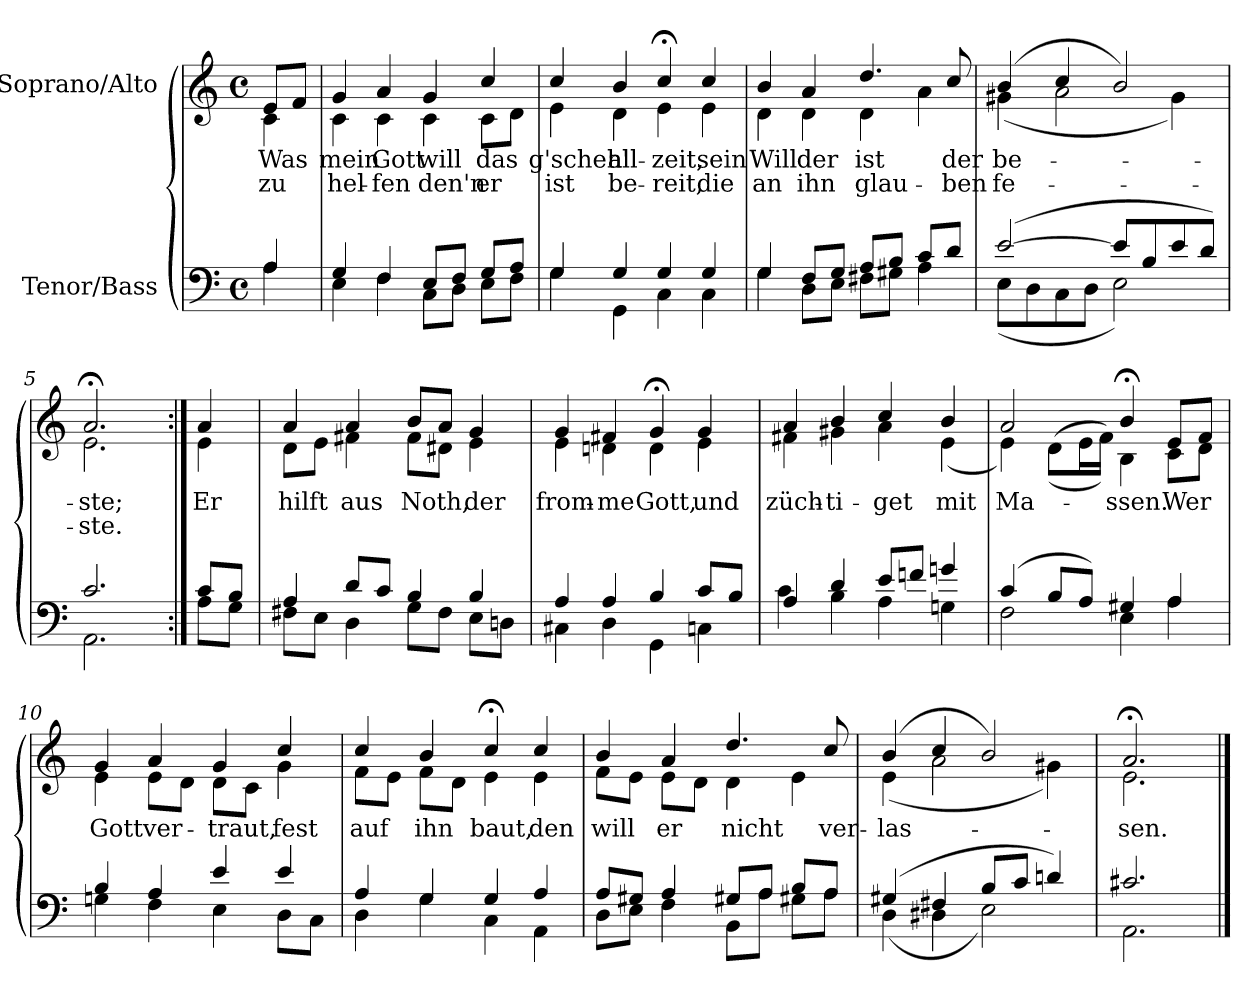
**kern	**kern	**text	**text
*part2	*part1	*part1	*part1
*staff2	*staff1	*staff1	*staff1
*I"Tenor/Bass	*I"Soprano/Alto	*	*
*clefF4	*clefG2	*	*
*k[]	*k[]	*	*
*M4/4	*M4/4	*	*
*met(c)	*met(c)	*	*
=	=	=	=
*^	*	*	*
!	!	!	!LO:LY:b	!LO:LY:b
*	*	*^	*	*
4A/	4A\	8e/L	4c\	Was	zu
.	.	8f/J	.	.	.
=1	=1	=1	=1	=1	=1
!	!	!	!	!LO:LY:b	!LO:LY:b
4G/	4E\	4g/	4c\	mein	hel-
!	!	!	!	!LO:LY:b	!LO:LY:b
4F/	4F\	4a/	4c\	Gott	-fen
!	!	!	!	!LO:LY:b	!LO:LY:b
8E/L	8C\L	4g/	4c\	will	den'n
8F/J	8D\J	.	.	.	.
!	!	!	!	!LO:LY:b	!LO:LY:b
8G/L	8E\L	4cc/	8c\L	das	er
8A/J	8F\J	.	8d\J	.	.
=2	=2	=2	=2	=2	=2
!	!	!	!	!LO:LY:b	!LO:LY:b
4G/	4G\	4cc/	4e\	g'scheh'	ist
!	!	!	!	!LO:LY:b	!LO:LY:b
4G/	4GG\	4b/	4d\	all-	be-
!	!	!	!	!LO:LY:b	!LO:LY:b
4G/	4C\	4cc;</	4e\	-zeit,	-reit,
!	!	!	!	!LO:LY:b	!LO:LY:b
4G/	4C\	4cc/	4e\	sein	die
=3	=3	=3	=3	=3	=3
!	!	!	!	!LO:LY:b	!LO:LY:b
4G/	4G\	4b/	4d\	Will	an
!	!	!	!	!LO:LY:b	!LO:LY:b
8F/L	8D\L	4a/	4d\	der	ihn
8G/J	8E\J	.	.	.	.
!	!	!	!	!LO:LY:b	!LO:LY:b
8A/L	8F#X\L	4.dd/	4d\	ist	glau-
8B/J	8G#X\J	.	.	.	.
8c/L	4A\	.	4a\	.	.
!	!	!	!	!LO:LY:b	!LO:LY:b
8d/J	.	8cc/	.	der	-ben
=4	=4	=4	=4	=4	=4
!	!	!	!	!LO:LY:b	!LO:LY:b
([2e/	(8E\L	(4b/	(4g#X\	be-	fe-
.	8D\	.	.	.	.
.	8C\	4cc/	2a\	.	.
.	8D\J	.	.	.	.
8e/L]	2E\)	2b/)	.	.	.
8B/	.	.	.	.	.
8e/	.	.	4g#\)	.	.
8d/J)	.	.	.	.	.
=5	=5	=5	=5	=5	=5
!	!	!	!	!LO:LY:b	!LO:LY:b
2.c/	2.AA\	2.a;</	2.e\	-ste;	-ste.
!!LO:LB:g=z	!!
=5X1:|!	=5X1:|!	=5X1:|!	=5X1:|!	=5X1:|!	=5X1:|!
!	!	!	!	!LO:LY:b	!
8c/L	8A\L	4a/	4e\	Er	.
8B/J	8G\J	.	.	.	.
=6	=6	=6	=6	=6	=6
!	!	!	!	!LO:LY:b	!
4A/	8F#X\L	4a/	8d\L	hilft	.
.	8E\J	.	8e\J	.	.
!	!	!	!	!LO:LY:b	!
8d/L	4D\	4a/	4f#X\	aus	.
8c/J	.	.	.	.	.
!	!	!	!	!LO:LY:b	!
4B/	8G\L	8b/L	8f#\L	Noth,	.
.	8F#\J	8a/J	8d#X\J	.	.
!	!	!	!	!LO:LY:b	!
4B/	8E\L	4g/	4e\	der	.
.	8Dn\J	.	.	.	.
=7	=7	=7	=7	=7	=7
!	!	!	!	!LO:LY:b	!
4A/	4C#X\	4g/	4e\	from-	.
!	!	!	!	!LO:LY:b	!
4A/	4D\	4f#X/	4dn\	-me	.
!	!	!	!	!LO:LY:b	!
4B/	4GG\	4g;</	4d\	Gott,	.
!	!	!	!	!LO:LY:b	!
8c/L	4Cn\	4g/	4e\	und	.
8B/J	.	.	.	.	.
=8	=8	=8	=8	=8	=8
!	!	!	!	!LO:LY:b	!
4A/	4c\	4a/	4f#X\	züch-	.
!	!	!	!	!LO:LY:b	!
4d/	4B\	4b/	4g#X\	-ti-	.
!	!	!	!	!LO:LY:b	!
8e/L	4A\	4cc/	4a\	-get	.
8fn/J	.	.	.	.	.
!	!	!	!	!LO:LY:b	!
4gn/	4Gn\	4b/	(4e\	mit	.
=9	=9	=9	=9	=9	=9
!	!	!	!	!LO:LY:b	!
(4c/	2F\	2a/	4e\)	Ma-	.
8B/L	.	.	((8d\L	.	.
8A/J)	.	.	16e\L	.	.
.	.	.	16f\JJ))	.	.
!	!	!	!	!LO:LY:b	!
4G#X/	4E\	4b;</	4B\	-ssen.	.
!	!	!	!	!LO:LY:b	!
4A/	4A\	8e/L	8c\L	Wer	.
.	.	8f/J	8d\J	.	.
!!LO:LB:g=z	!!
=10	=10	=10	=10	=10	=10
!	!	!	!	!LO:LY:b	!
4B/	4Gn\	4g/	4e\	Gott	.
!	!	!	!	!LO:LY:b	!
4A/	4F\	4a/	8e\L	ver-	.
.	.	.	8d\J	.	.
!	!	!	!	!LO:LY:b	!
4e/	4E\	4g/	8d\L	-traut,	.
.	.	.	8c\J	.	.
!	!	!	!	!LO:LY:b	!
4e/	8D\L	4cc/	4g\	fest	.
.	8C\J	.	.	.	.
=11	=11	=11	=11	=11	=11
!	!	!	!	!LO:LY:b	!
4A/	4D\	4cc/	8f\L	auf	.
.	.	.	8e\J	.	.
!	!	!	!	!LO:LY:b	!
4G/	4G\	4b/	8f\L	ihn	.
.	.	.	8d\J	.	.
!	!	!	!	!LO:LY:b	!
4G/	4C\	4cc;</	4e\	baut,	.
!	!	!	!	!LO:LY:b	!
4A/	4AA\	4cc/	4e\	den	.
=12	=12	=12	=12	=12	=12
!	!	!	!	!LO:LY:b	!
8A/L	8D\L	4b/	8f\L	will	.
8G#X/J	8E\J	.	8e\J	.	.
!	!	!	!	!LO:LY:b	!
4A/	4F\	4a/	8e\L	er	.
.	.	.	8d\J	.	.
!	!	!	!	!LO:LY:b	!
8G#X/L	8BB\L	4.dd/	4d\	nicht	.
8A/J	8A\J	.	.	.	.
8B/L	8G#X\L	.	4e\	.	.
!	!	!	!	!LO:LY:b	!
8A/J	8A\J	8cc/	.	ver-	.
=13	=13	=13	=13	=13	=13
!	!	!	!	!LO:LY:b	!
(4G#X/	(4D\	(4b/	(4e\	las-	.
4F#X/	4D#X\	4cc/	2a\	.	.
8B/L	2E\)	2b/)	.	.	.
8c/J	.	.	.	.	.
4dn/)	.	.	4g#X\)	.	.
=14	=14	=14	=14	=14	=14
!	!	!	!	!LO:LY:b	!
2.c#X/	2.AA\	2.a;</	2.e\	-sen.	.
*v	*v	*	*	*	*
*	*v	*v	*	*
==	==	==	==
*-	*-	*-	*-
